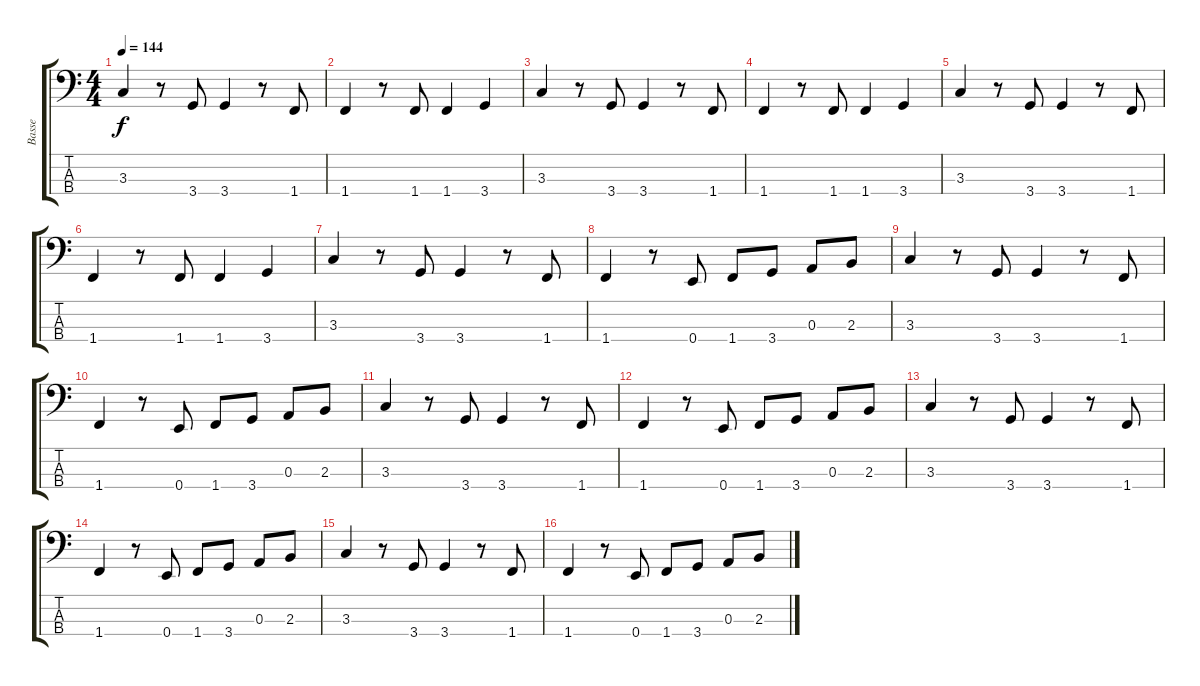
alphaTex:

\track ("Basse" "Basse") {instrument electricbassfinger}
\staff {score tabs}
\tuning (G2 D2 A1 E1) {hide}
\ts (4 4)
\tempo 144
\clef f4
\ks c
3.3.4{dy f} r.8 3.4.8 3.4.4 r.8 1.4.8 |
1.4.4 r.8 1.4.8 1.4.4 3.4.4 |
3.3.4 r.8 3.4.8 3.4.4 r.8 1.4.8 |
1.4.4 r.8 1.4.8 1.4.4 3.4.4 |
3.3.4 r.8 3.4.8 3.4.4 r.8 1.4.8 |
1.4.4 r.8 1.4.8 1.4.4 3.4.4 |
3.3.4 r.8 3.4.8 3.4.4 r.8 1.4.8 |
1.4.4 r.8 0.4.8 1.4.8 3.4.8 0.3.8 2.3.8 |
3.3.4 r.8 3.4.8 3.4.4 r.8 1.4.8 |
1.4.4 r.8 0.4.8 1.4.8 3.4.8 0.3.8 2.3.8 |
3.3.4 r.8 3.4.8 3.4.4 r.8 1.4.8 |
1.4.4 r.8 0.4.8 1.4.8 3.4.8 0.3.8 2.3.8 |
3.3.4 r.8 3.4.8 3.4.4 r.8 1.4.8 |
1.4.4 r.8 0.4.8 1.4.8 3.4.8 0.3.8 2.3.8 |
3.3.4 r.8 3.4.8 3.4.4 r.8 1.4.8 |
1.4.4 r.8 0.4.8 1.4.8 3.4.8 0.3.8 2.3.8
